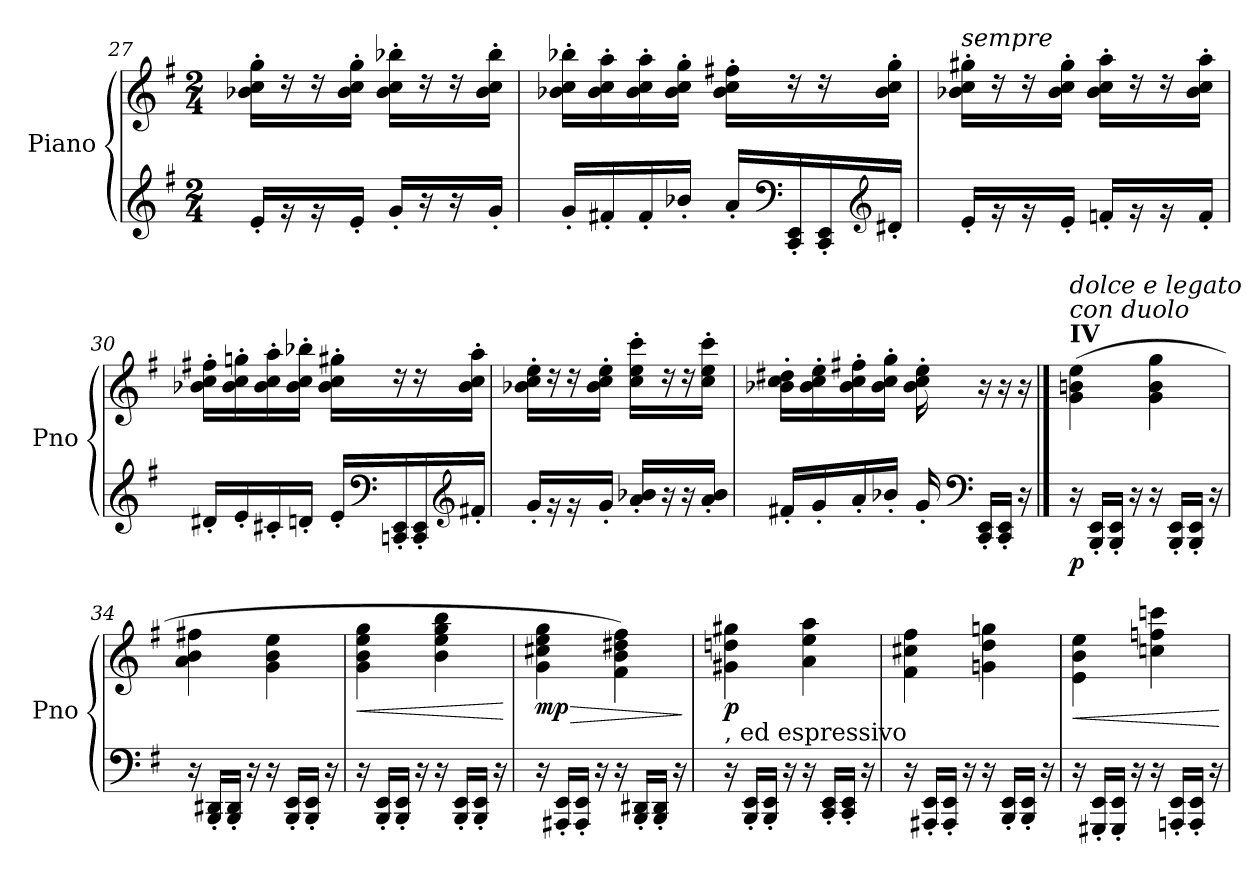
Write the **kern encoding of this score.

**kern	**kern	**dynam
*part1	*part1	*part1
*staff2	*staff1	*staff1/2
*I"Piano	*	*
*I'Pno	*	*
*clefG2	*clefG2	*
*k[f#]	*k[f#]	*
*M2/4	*M2/4	*
=27	=27	=27
16e'/LL	16b-X\' 16cc\' 16gg\'LL	.
16rg	16rdd	.
16rg	16rdd	.
16e'/JJ	16b-\' 16cc\' 16gg\'JJ	.
16g'/LL	16b-\' 16cc\' 16bb-X\'LL	.
16r	16rdd	.
16r	16rdd	.
16g'/JJ	16b-\' 16cc\' 16bb-\'JJ	.
=28	=28	=28
16g'/LL	16b-X\' 16cc\' 16bb-X\'LL	.
16f#X'/	16b-\' 16cc\' 16aa\'	.
16f#'/	16b-\' 16cc\' 16aa\'	.
16b-X'/JJ	16b-\' 16cc\' 16gg\'JJ	.
16a'/LL	16b-\' 16cc\' 16ff#X\'LL	.
*clefF4	*	*
16CC/' 16EE/'	16rdd	.
16CC/' 16EE/'	16rdd	.
*clefG2	*	*
16d#X'/JJ	16b-\' 16cc\' 16gg\'JJ	.
!!LO:LB:g=z
=29	=29	=29
!	!LO:TX:a:i:t=sempre	!
16e'/LL	16b-X\' 16cc\' 16gg#X\'LL	.
16rg	16rdd	.
16rg	16rdd	.
16e'/JJ	16b-\' 16cc\' 16gg#\'JJ	.
16fn'/LL	16b-\' 16cc\' 16aa\'LL	.
16rg	16rdd	.
16rg	16rdd	.
16f'/JJ	16b-\' 16cc\' 16aa\'JJ	.
=30	=30	=30
16d#X'/LL	16b-X\' 16cc\' 16ff#X\'LL	.
16e'/	16b-\' 16cc\' 16ggn\'	.
16c#X'/	16b-\' 16cc\' 16aa\'	.
16dn'/JJ	16b-\' 16cc\' 16bb-X\'JJ	.
16e'/LL	16b-\' 16cc\' 16gg#X\'LL	.
*clefF4	*	*
16CCn/' 16EE/'	16rdd	.
16CC/' 16EE/'	16rdd	.
*clefG2	*	*
16f#X'/JJ	16b-\' 16cc\' 16aa\'JJ	.
=31	=31	=31
16g'/LL	16b-X\' 16cc\' 16ee\'LL	.
16rg	16rdd	.
16rg	16rdd	.
16g'/JJ	16b-\' 16cc\' 16ee\'JJ	.
16a/' 16b-X/'LL	16cc\' 16ee\' 16ccc\'LL	.
16r	16rdd	.
16r	16rdd	.
16a/' 16b-/'JJ	16cc\' 16ee\' 16ccc\'JJ	.
=32	=32	=32
16f#X'/LL	16b-X\' 16cc\' 16dd#X\'LL	.
16g'/	16b-\' 16cc\' 16ee\'	.
16a'/	16b-\' 16cc\' 16ff#X\'	.
16b-X'/JJ	16b-\' 16cc\' 16gg\'JJ	.
16g'/	16b-\' 16cc\' 16ee\'	.
*clefF4	*	*
16CC/' 16EE/'LL	16r	.
16CC/' 16EE/'JJ	16r	.
16r	16r	.
!!LO:LB:g=z
==33	==33	==33
!	!LO:TX:a:B:t=IV	!
!	!LO:TX:a:i:t=con duolo	!
!	!LO:TX:a:i:t=dolce e legato	!
!	!	!LO:DY:b=2
16r	(4g\ 4bn\ 4ee\	p
16BBB/' 16EE/'LL	.	.
16BBB/' 16EE/'JJ	.	.
16r	.	.
16r	4g\ 4b\ 4gg\	.
16BBB/' 16EE/'LL	.	.
16BBB/' 16EE/'JJ	.	.
16r	.	.
=34	=34	=34
16r	4a\ 4b\ 4ff#X\	.
16BBB/' 16DD#X/'LL	.	.
16BBB/' 16DD#/'JJ	.	.
16r	.	.
16r	4g\ 4b\ 4ee\	.
16BBB/' 16EE/'LL	.	.
16BBB/' 16EE/'JJ	.	.
16r	.	.
=35	=35	=35
!	!	!LO:HP:b
16r	4g\ 4b\ 4ee\ 4gg\	<
16BBB/' 16EE/'LL	.	.
16BBB/' 16EE/'JJ	.	.
16r	.	.
16r	4b\ 4ee\ 4gg\ 4bb\	.
16BBB/' 16EE/'LL	.	.
16BBB/' 16EE/'JJ	.	.
16r	.	.
.	.	[
=36	=36	=36
!	!	!LO:HP:b
!	!	!LO:DY:n=1:b
16r	4g\ 4cc#X\ 4ee\ 4gg\	> mp
16AAA#X/' 16EE/'LL	.	.
16AAA#/' 16EE/'JJ	.	.
16r	.	.
16r	4f#\ 4b\ 4dd#X\ 4ff#\)	.
16BBB/' 16DD#X/'LL	.	.
16BBB/' 16DD#/'JJ	.	.
16r	.	.
.	.	]
!!LO:PB:g=z
=37	=37	=37
!	!LO:TX:b:t=, ed espressivo	!
!	!	!LO:DY:b
16r	4g#X\ 4ddn\ 4gg#X\	p
16BBB/' 16EE/'LL	.	.
16BBB/' 16EE/'JJ	.	.
16r	.	.
16r	4a\ 4ee\ 4aa\	.
16CC/' 16EE/'LL	.	.
16CC/' 16EE/'JJ	.	.
16r	.	.
=38	=38	=38
16r	4f#\ 4cc#X\ 4ff#\	.
16AAA#X/' 16EE/'LL	.	.
16AAA#/' 16EE/'JJ	.	.
16r	.	.
16r	4gn\ 4dd\ 4ggn\	.
16BBB/' 16EE/'LL	.	.
16BBB/' 16EE/'JJ	.	.
16r	.	.
=39	=39	=39
!	!	!LO:HP:b
16r	4e\ 4b\ 4ee\	<
16GGG#X/' 16EE/'LL	.	.
16GGG#/' 16EE/'JJ	.	.
16r	.	.
16r	4ccn\ 4ffn\ 4cccn\	.
16AAAn/' 16EE/'LL	.	.
16AAA/' 16EE/'JJ	.	.
16r	.	.
.	.	[
=	=	=
*-	*-	*-
